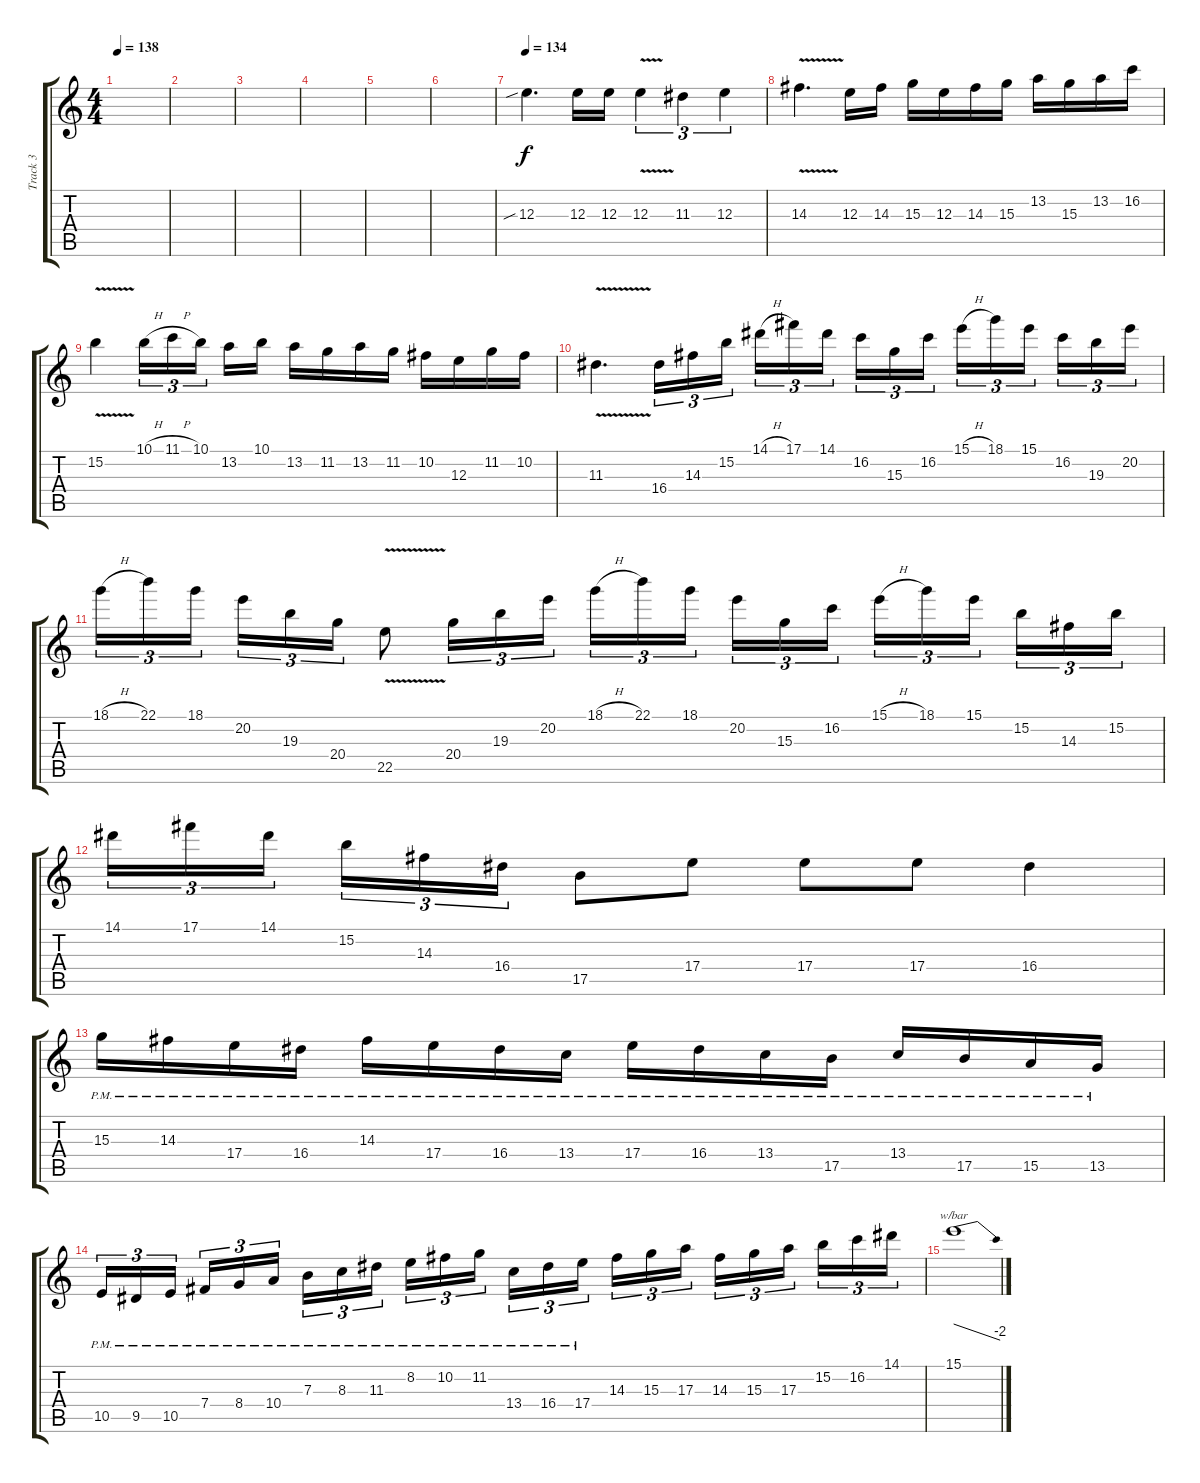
\track ("Track 3" "Track 3") {instrument distortionguitar}
\staff {score tabs}
\tuning (Db4 Ab3 E3 B2 Gb2 B1) {hide}
\ts (4 4)
\tempo 138
\clef g2
\ks c
|
|
|
|
|
|
\tempo 134
12.3{sib}.4{d} 12.3.16 12.3.16 12.3{v}.4{tu (3 2)} 11.3.4{tu (3 2)} 12.3.4{tu (3 2)} |
14.3{v}.4{d} 12.3.16 14.3.16 15.3.16 12.3.16 14.3.16 15.3.16 13.2.16 15.3.16 13.2.16 16.2.16 |
15.2{v}.4 10.1{h}.16{tu (3 2)} 11.1{h}.16{tu (3 2)} 10.1.16{tu (3 2) beam splitsecondary} 13.2.16 10.1.16 13.2.16 11.2.16 13.2.16 11.2.16 10.2.16 12.3.16 11.2.16 10.2.16 |
11.3{v}.4{d} 16.4.16{tu (3 2)} 14.3.16{tu (3 2)} 15.2.16{tu (3 2)} 14.1{h}.16{tu (3 2)} 17.1.16{tu (3 2)} 14.1.16{tu (3 2) beam splitsecondary} 16.2.16{tu (3 2)} 15.3.16{tu (3 2)} 16.2.16{tu (3 2)} 15.1{h}.16{tu (3 2)} 18.1.16{tu (3 2)} 15.1.16{tu (3 2) beam splitsecondary} 16.2.16{tu (3 2)} 19.3.16{tu (3 2)} 20.2.16{tu (3 2)} |
18.1{h}.16{tu (3 2)} 22.1.16{tu (3 2)} 18.1.16{tu (3 2) beam splitsecondary} 20.2.16{tu (3 2)} 19.3.16{tu (3 2)} 20.4.16{tu (3 2)} 22.5{v}.8 20.4.16{tu (3 2)} 19.3.16{tu (3 2)} 20.2.16{tu (3 2)} 18.1{h}.16{tu (3 2)} 22.1.16{tu (3 2)} 18.1.16{tu (3 2) beam splitsecondary} 20.2.16{tu (3 2)} 15.3.16{tu (3 2)} 16.2.16{tu (3 2)} 15.1{h}.16{tu (3 2)} 18.1.16{tu (3 2)} 15.1.16{tu (3 2) beam splitsecondary} 15.2.16{tu (3 2)} 14.3.16{tu (3 2)} 15.2.16{tu (3 2)} |
14.1.16{tu (3 2)} 17.1.16{tu (3 2)} 14.1.16{tu (3 2) beam splitsecondary} 15.2.16{tu (3 2)} 14.3.16{tu (3 2)} 16.4.16{tu (3 2)} 17.5.8 17.4.8 17.4.8 17.4.8 16.4.4 |
15.3{pm}.16 14.3{pm}.16 17.4{pm}.16 16.4{pm}.16 14.3{pm}.16 17.4{pm}.16 16.4{pm}.16 13.4{pm}.16 17.4{pm}.16 16.4{pm}.16 13.4{pm}.16 17.5{pm}.16 13.4{pm}.16 17.5{pm}.16 15.5{pm}.16 13.5{pm}.16 |
10.5{pm}.16{tu (3 2)} 9.5{pm}.16{tu (3 2)} 10.5{pm}.16{tu (3 2) beam splitsecondary} 7.4{pm}.16{tu (3 2)} 8.4{pm}.16{tu (3 2)} 10.4{pm}.16{tu (3 2)} 7.3{pm}.16{tu (3 2)} 8.3{pm}.16{tu (3 2)} 11.3{pm}.16{tu (3 2) beam splitsecondary} 8.2{pm}.16{tu (3 2)} 10.2{pm}.16{tu (3 2)} 11.2{pm}.16{tu (3 2)} 13.4{pm}.16{tu (3 2)} 16.4{pm}.16{tu (3 2)} 17.4{pm}.16{tu (3 2) beam splitsecondary} 14.3.16{tu (3 2)} 15.3.16{tu (3 2)} 17.3.16{tu (3 2)} 14.3.16{tu (3 2)} 15.3.16{tu (3 2)} 17.3.16{tu (3 2) beam splitsecondary} 15.2.16{tu (3 2)} 16.2.16{tu (3 2)} 14.1.16{tu (3 2)} |
15.1.1{tbe (dive default 0 0 60 -8)}
